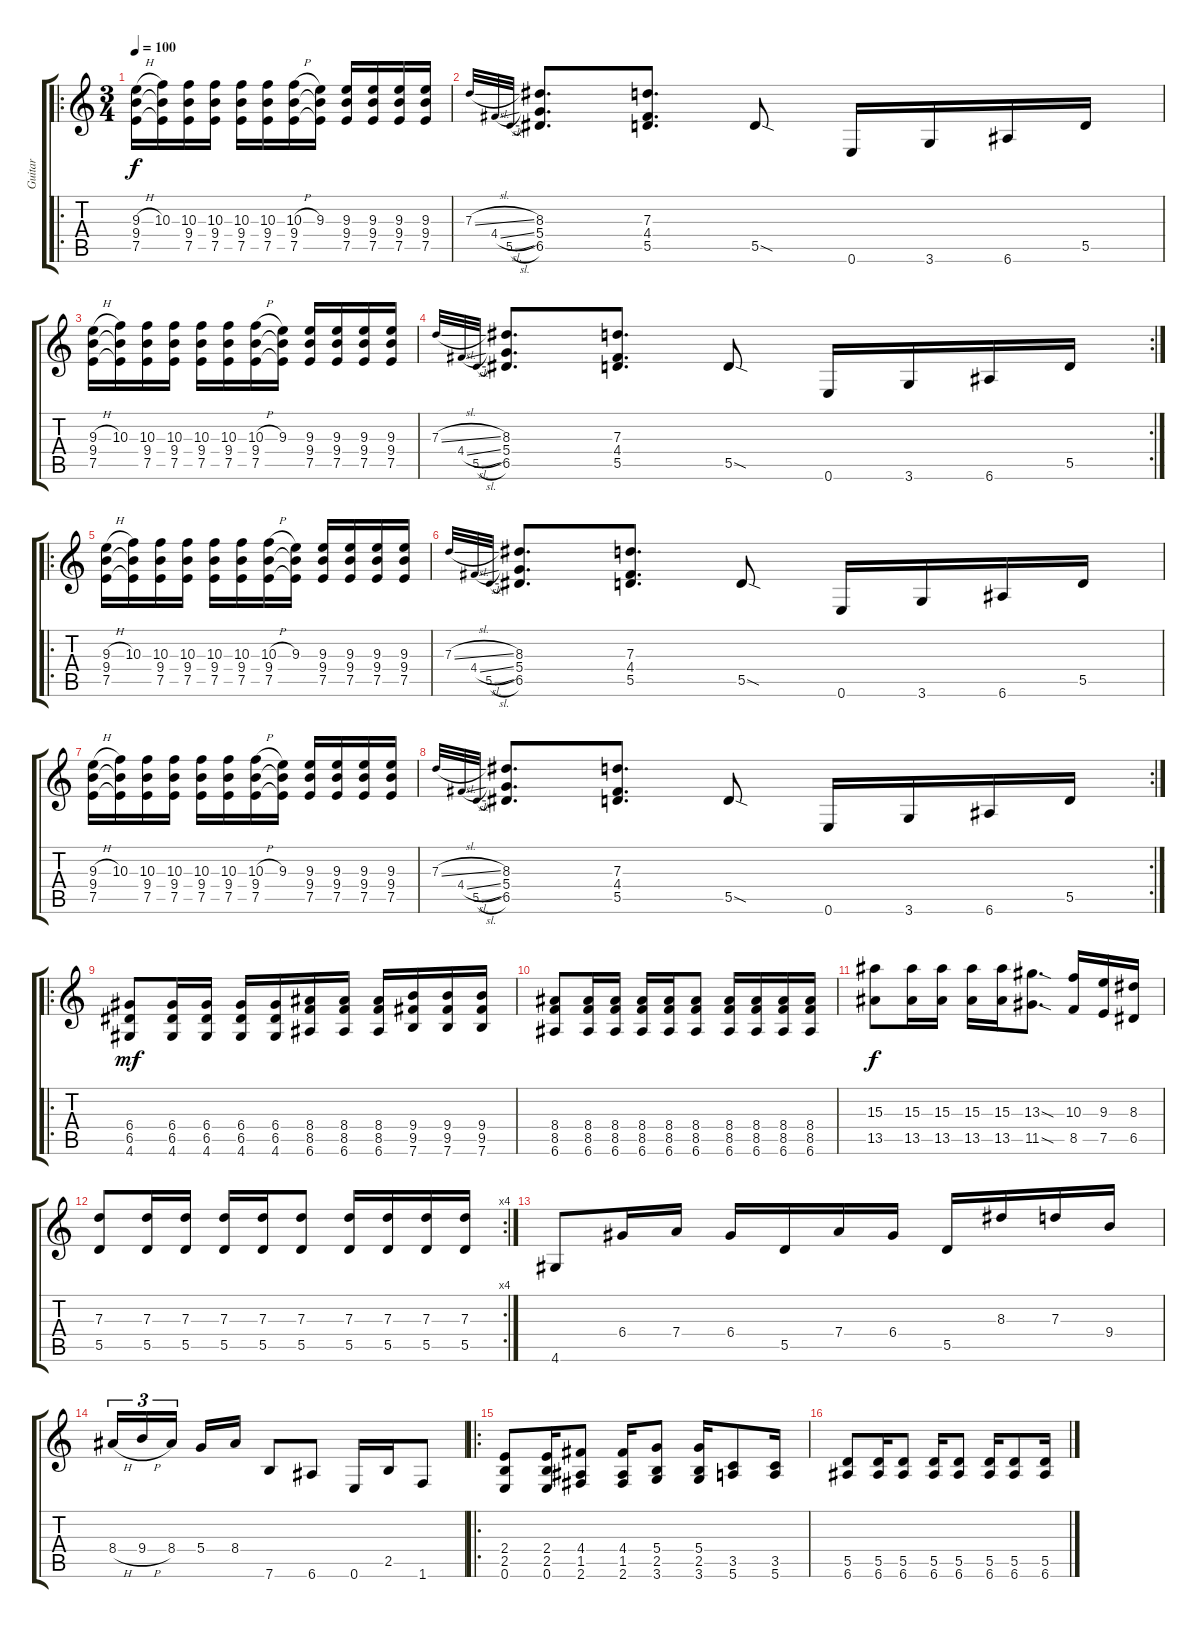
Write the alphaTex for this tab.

\track ("Guitar" "Guitar") {instrument distortionguitar}
\staff {score tabs}
\tuning (E4 B3 G3 D3 A2 E2) {hide}
\ro
\ts (3 4)
\tempo 100
\clef g2
\ks c
(9.3{h} 9.4 7.5).16{dy f instrument distortionguitar} (10.3 9.4{t} 7.5{t}).16 (10.3 9.4 7.5).16 (10.3 9.4 7.5).16 (10.3 9.4 7.5).16 (10.3 9.4 7.5).16 (10.3{h} 9.4 7.5).16 (9.3 9.4{t} 7.5{t}).16 (9.3 9.4 7.5).16 (9.3 9.4 7.5).16 (9.3 9.4 7.5).16 (9.3 9.4 7.5).16 |
7.3{sl}.32{gr onbeat} 4.4{sl}.32{gr onbeat} 5.5{sl}.32{gr onbeat} (8.3 5.4 6.5).8{d} (7.3 4.4 5.5).8{d} 5.5{sod}.8 0.6.16 3.6.16 6.6.16 5.5.16 |
(9.3{h} 9.4 7.5).16 (10.3 9.4{t} 7.5{t}).16 (10.3 9.4 7.5).16 (10.3 9.4 7.5).16 (10.3 9.4 7.5).16 (10.3 9.4 7.5).16 (10.3{h} 9.4 7.5).16 (9.3 9.4{t} 7.5{t}).16 (9.3 9.4 7.5).16 (9.3 9.4 7.5).16 (9.3 9.4 7.5).16 (9.3 9.4 7.5).16 |
\rc 2
7.3{sl}.32{gr onbeat} 4.4{sl}.32{gr onbeat} 5.5{sl}.32{gr onbeat} (8.3 5.4 6.5).8{d} (7.3 4.4 5.5).8{d} 5.5{sod}.8 0.6.16 3.6.16 6.6.16 5.5.16 |
\ro
(9.3{h} 9.4 7.5).16 (10.3 9.4{t} 7.5{t}).16 (10.3 9.4 7.5).16 (10.3 9.4 7.5).16 (10.3 9.4 7.5).16 (10.3 9.4 7.5).16 (10.3{h} 9.4 7.5).16 (9.3 9.4{t} 7.5{t}).16 (9.3 9.4 7.5).16 (9.3 9.4 7.5).16 (9.3 9.4 7.5).16 (9.3 9.4 7.5).16 |
7.3{sl}.32{gr onbeat} 4.4{sl}.32{gr onbeat} 5.5{sl}.32{gr onbeat} (8.3 5.4 6.5).8{d} (7.3 4.4 5.5).8{d} 5.5{sod}.8 0.6.16 3.6.16 6.6.16 5.5.16 |
(9.3{h} 9.4 7.5).16 (10.3 9.4{t} 7.5{t}).16 (10.3 9.4 7.5).16 (10.3 9.4 7.5).16 (10.3 9.4 7.5).16 (10.3 9.4 7.5).16 (10.3{h} 9.4 7.5).16 (9.3 9.4{t} 7.5{t}).16 (9.3 9.4 7.5).16 (9.3 9.4 7.5).16 (9.3 9.4 7.5).16 (9.3 9.4 7.5).16 |
\rc 2
7.3{sl}.32{gr onbeat} 4.4{sl}.32{gr onbeat} 5.5{sl}.32{gr onbeat} (8.3 5.4 6.5).8{d} (7.3 4.4 5.5).8{d} 5.5{sod}.8 0.6.16 3.6.16 6.6.16 5.5.16 |
\ro
(6.4 6.5 4.6).8{dy mf} (6.4 6.5 4.6).16 (6.4 6.5 4.6).16 (6.4 6.5 4.6).16 (6.4 6.5 4.6).16 (8.4 8.5 6.6).16 (8.4 8.5 6.6).16 (8.4 8.5 6.6).16 (9.4 9.5 7.6).16 (9.4 9.5 7.6).16 (9.4 9.5 7.6).16 |
(8.4 8.5 6.6).8 (8.4 8.5 6.6).16 (8.4 8.5 6.6).16 (8.4 8.5 6.6).16 (8.4 8.5 6.6).16 (8.4 8.5 6.6).8 (8.4 8.5 6.6).16 (8.4 8.5 6.6).16 (8.4 8.5 6.6).16 (8.4 8.5 6.6).16 |
(15.3 13.5).8{dy f} (15.3 13.5).16 (15.3 13.5).16 (15.3 13.5).16 (15.3 13.5).16 (13.3{sod} 11.5{sod}).8{d} (10.3 8.5).16 (9.3 7.5).16 (8.3 6.5).16 |
\rc 4
(7.3 5.5).8 (7.3 5.5).16 (7.3 5.5).16 (7.3 5.5).16 (7.3 5.5).16 (7.3 5.5).8 (7.3 5.5).16 (7.3 5.5).16 (7.3 5.5).16 (7.3 5.5).16 |
4.6.8 6.4.16 7.4.16 6.4.16 5.5.16 7.4.16 6.4.16 5.5.16 8.3.16 7.3.16 9.4.16 |
8.4{h}.16{tu (3 2)} 9.4{h}.16{tu (3 2)} 8.4.16{tu (3 2) beam splitsecondary} 5.4.16 8.4.16 7.6.8 6.6.8 0.6.16 2.5.16 1.6.8 |
\ro
(2.4 2.5 0.6).8 (2.4 2.5 0.6).16 (4.4 1.5 2.6).8 (4.4 1.5 2.6).16 (5.4 2.5 3.6).8 (5.4 2.5 3.6).16 (3.5 5.6).8 (3.5 5.6).16 |
(5.5 6.6).8 (5.5 6.6).16 (5.5 6.6).8 (5.5 6.6).16 (5.5 6.6).8 (5.5 6.6).16 (5.5 6.6).8 (5.5 6.6).16
